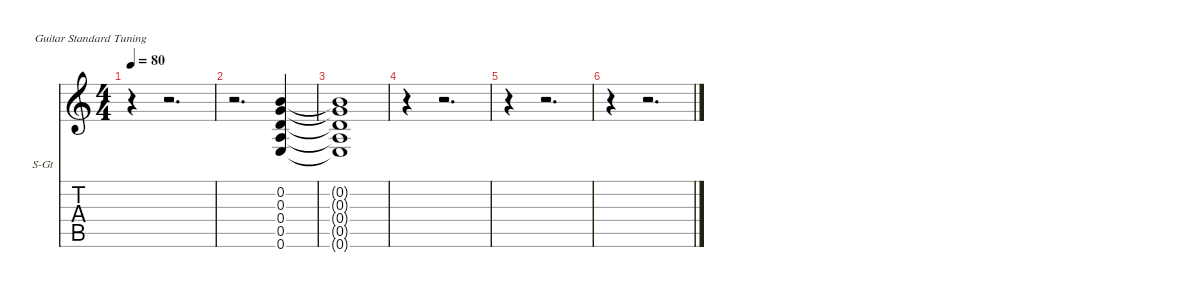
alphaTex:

\hideDynamics
\bracketExtendMode nobrackets
\firstSystemTrackNameOrientation horizontal
\otherSystemsTrackNameOrientation horizontal
\track ("Reverse Crash" "S-Gt") {instrument reversecymbal}
\staff {score tabs}
\tuning (E4 B3 G3 D3 A2 E2)
\displaytranspose 12
\ts (4 4)
\tempo 80
\clef g2
\ks c
r.4{dy f} r.2{d} |
r.2{d} (0.2 0.3 0.4 0.5 0.6).4 |
(0.2{t} 0.3{t} 0.4{t} 0.5{t} 0.6{t}).1 |
r.4 r.2{d} |
r.4 r.2{d} |
r.4 r.2{d}
